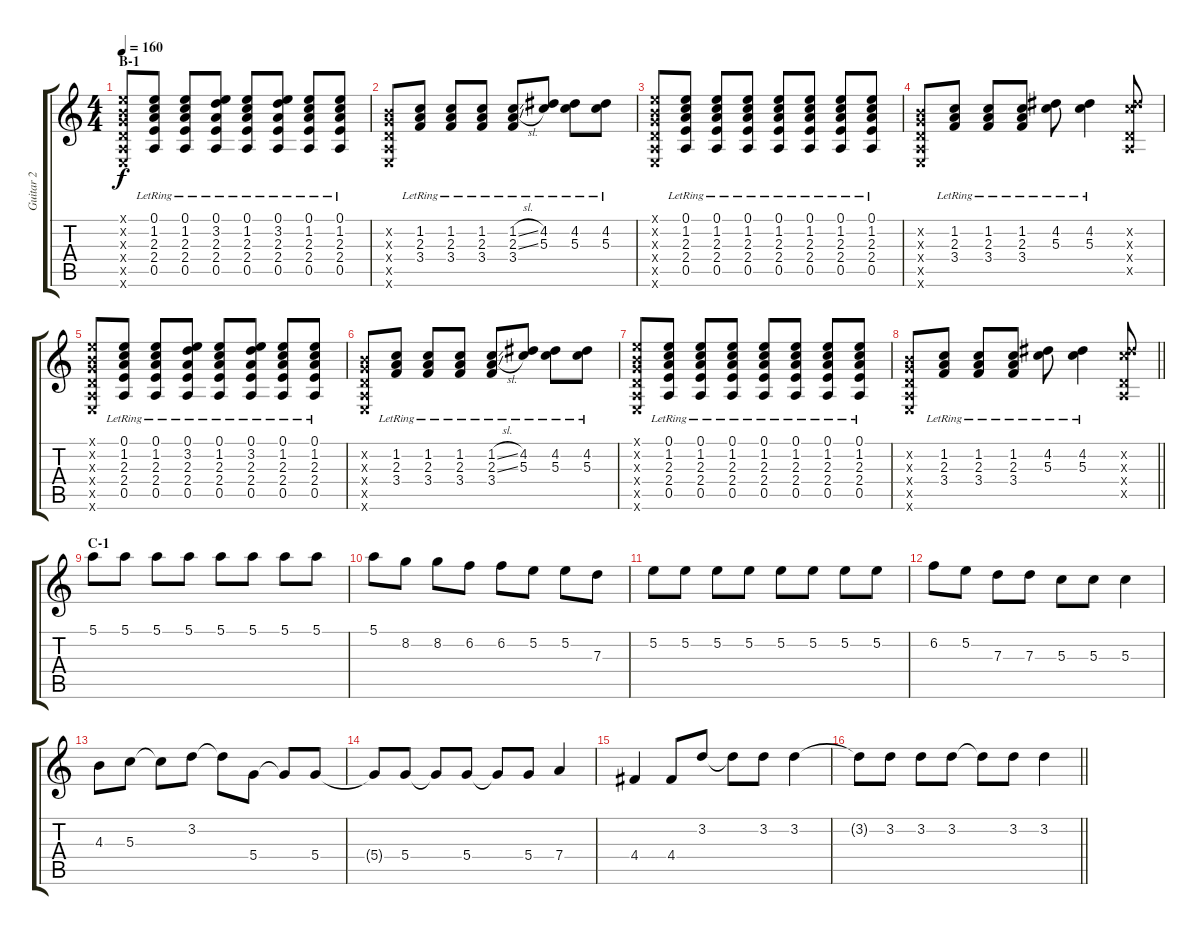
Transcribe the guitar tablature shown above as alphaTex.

\track ("Guitar 2" "Guitar 2") {instrument overdrivenguitar}
\staff {score tabs}
\tuning (E4 B3 G3 D3 A2 E2) {hide}
\ts (4 4)
\section ("" "B-1")
\tempo 160
\clef g2
\ks c
(0.1{x} 0.2{x} 0.3{x} 0.4{x} 0.5{x} 0.6{x}).8{dy f} (0.1{lr} 1.2{lr} 2.3{lr} 2.4{lr} 0.5{lr}).8 (0.1{lr} 1.2{lr} 2.3{lr} 2.4{lr} 0.5{lr}).8 (0.1{lr} 3.2{lr} 2.3{lr} 2.4{lr} 0.5{lr}).8 (0.1{lr} 1.2{lr} 2.3{lr} 2.4{lr} 0.5{lr}).8 (0.1{lr} 3.2{lr} 2.3{lr} 2.4{lr} 0.5{lr}).8 (0.1{lr} 1.2{lr} 2.3{lr} 2.4{lr} 0.5{lr}).8 (0.1{lr} 1.2{lr} 2.3{lr} 2.4{lr} 0.5{lr}).8 |
(0.2{x} 0.3{x} 0.4{x} 0.5{x} 0.6{x}).8 (1.2{lr} 2.3{lr} 3.4{lr}).8 (1.2{lr} 2.3{lr} 3.4{lr}).8 (1.2{lr} 2.3{lr} 3.4{lr}).8 (1.2{sl lr} 2.3{sl lr} 3.4{lr}).8 (4.2{lr} 5.3{lr}).8 (4.2{lr} 5.3{lr}).8 (4.2{lr} 5.3{lr}).8 |
(0.1{x} 0.2{x} 0.3{x} 0.4{x} 0.5{x} 0.6{x}).8 (0.1{lr} 1.2{lr} 2.3{lr} 2.4{lr} 0.5{lr}).8 (0.1{lr} 1.2{lr} 2.3{lr} 2.4{lr} 0.5{lr}).8 (0.1{lr} 1.2{lr} 2.3{lr} 2.4{lr} 0.5{lr}).8 (0.1{lr} 1.2{lr} 2.3{lr} 2.4{lr} 0.5{lr}).8 (0.1{lr} 1.2{lr} 2.3{lr} 2.4{lr} 0.5{lr}).8 (0.1{lr} 1.2{lr} 2.3{lr} 2.4{lr} 0.5{lr}).8 (0.1{lr} 1.2{lr} 2.3{lr} 2.4{lr} 0.5{lr}).8 |
(0.2{x} 0.3{x} 0.4{x} 0.5{x} 0.6{x}).8 (1.2{lr} 2.3{lr} 3.4{lr}).8 (1.2{lr} 2.3{lr} 3.4{lr}).8 (1.2{lr} 2.3{lr} 3.4{lr}).8 (4.2{lr} 5.3{lr}).8 (4.2{lr} 5.3{lr}).4 (4.2{x} 5.3{x} 0.4{x} 0.5{x}).8 |
(0.1{x} 0.2{x} 0.3{x} 0.4{x} 0.5{x} 0.6{x}).8 (0.1{lr} 1.2{lr} 2.3{lr} 2.4{lr} 0.5{lr}).8 (0.1{lr} 1.2{lr} 2.3{lr} 2.4{lr} 0.5{lr}).8 (0.1{lr} 3.2{lr} 2.3{lr} 2.4{lr} 0.5{lr}).8 (0.1{lr} 1.2{lr} 2.3{lr} 2.4{lr} 0.5{lr}).8 (0.1{lr} 3.2{lr} 2.3{lr} 2.4{lr} 0.5{lr}).8 (0.1{lr} 1.2{lr} 2.3{lr} 2.4{lr} 0.5{lr}).8 (0.1{lr} 1.2{lr} 2.3{lr} 2.4{lr} 0.5{lr}).8 |
(0.2{x} 0.3{x} 0.4{x} 0.5{x} 0.6{x}).8 (1.2{lr} 2.3{lr} 3.4{lr}).8 (1.2{lr} 2.3{lr} 3.4{lr}).8 (1.2{lr} 2.3{lr} 3.4{lr}).8 (1.2{sl lr} 2.3{sl lr} 3.4{lr}).8 (4.2{lr} 5.3{lr}).8 (4.2{lr} 5.3{lr}).8 (4.2{lr} 5.3{lr}).8 |
(0.1{x} 0.2{x} 0.3{x} 0.4{x} 0.5{x} 0.6{x}).8 (0.1{lr} 1.2{lr} 2.3{lr} 2.4{lr} 0.5{lr}).8 (0.1{lr} 1.2{lr} 2.3{lr} 2.4{lr} 0.5{lr}).8 (0.1{lr} 1.2{lr} 2.3{lr} 2.4{lr} 0.5{lr}).8 (0.1{lr} 1.2{lr} 2.3{lr} 2.4{lr} 0.5{lr}).8 (0.1{lr} 1.2{lr} 2.3{lr} 2.4{lr} 0.5{lr}).8 (0.1{lr} 1.2{lr} 2.3{lr} 2.4{lr} 0.5{lr}).8 (0.1{lr} 1.2{lr} 2.3{lr} 2.4{lr} 0.5{lr}).8 |
\barLineRight lightlight
(0.2{x} 0.3{x} 0.4{x} 0.5{x} 0.6{x}).8 (1.2{lr} 2.3{lr} 3.4{lr}).8 (1.2{lr} 2.3{lr} 3.4{lr}).8 (1.2{lr} 2.3{lr} 3.4{lr}).8 (4.2{lr} 5.3{lr}).8 (4.2{lr} 5.3{lr}).4 (4.2{x} 5.3{x} 0.4{x} 0.5{x}).8 |
\section ("" "C-1")
5.1.8 5.1.8 5.1.8 5.1.8 5.1.8 5.1.8 5.1.8 5.1.8 |
5.1.8 8.2.8 8.2.8 6.2.8 6.2.8 5.2.8 5.2.8 7.3.8 |
5.2.8 5.2.8 5.2.8 5.2.8 5.2.8 5.2.8 5.2.8 5.2.8 |
6.2.8 5.2.8 7.3.8 7.3.8 5.3.8 5.3.8 5.3.4 |
4.3.8 5.3.8 5.3{t}.8 3.2.8 3.2{t}.8 5.4.8 5.4{t}.8 5.4.8 |
5.4{t}.8 5.4.8 5.4{t}.8 5.4.8 5.4{t}.8 5.4.8 7.4.4 |
4.4.4 4.4.8 3.2.8 3.2{t}.8 3.2.8 3.2.4 |
\barLineRight lightlight
3.2{t}.8 3.2.8 3.2.8 3.2.8 3.2{t}.8 3.2.8 3.2.4
